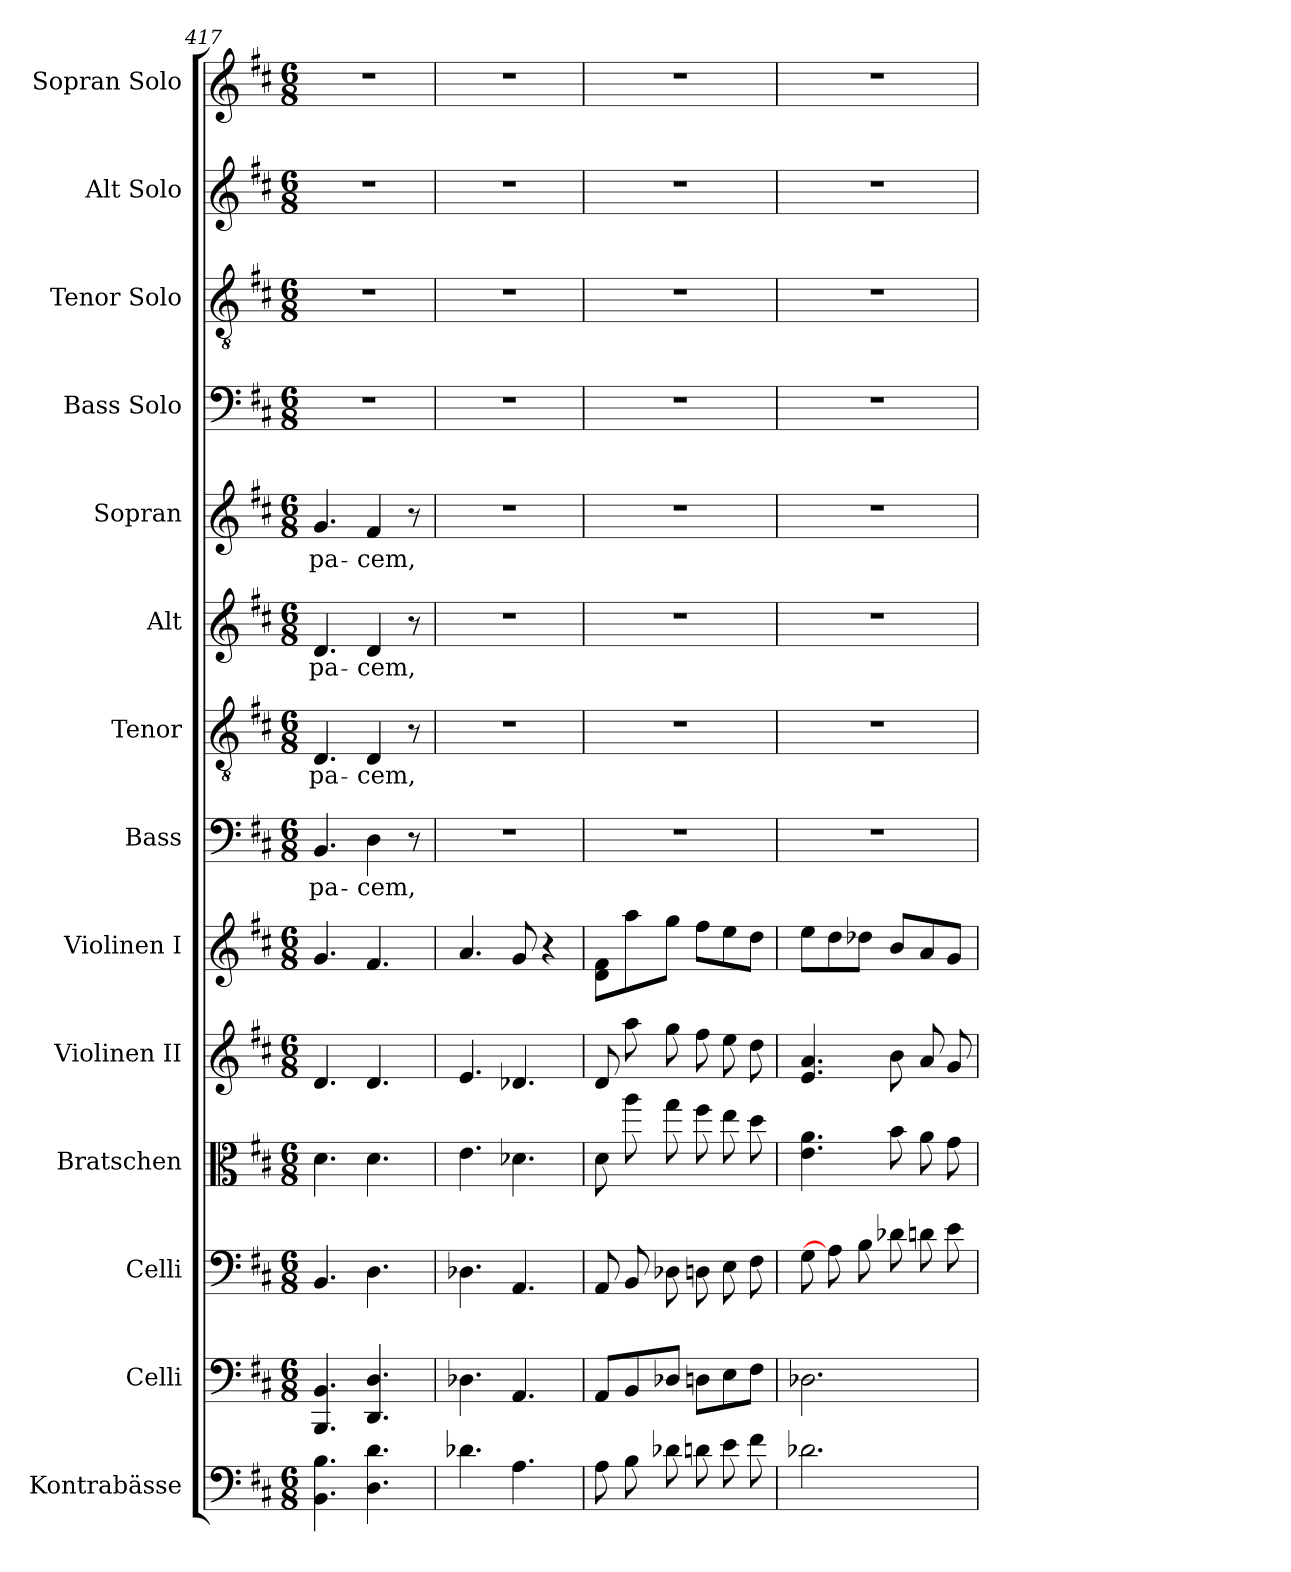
**kern	**kern	**kern	**kern	**kern	**kern	**kern	**text	**kern	**text	**kern	**text	**kern	**text	**kern	**kern	**kern	**kern
*part14	*part13	*part12	*part11	*part10	*part9	*part8	*part8	*part7	*part7	*part6	*part6	*part5	*part5	*part4	*part3	*part2	*part1
*staff14	*staff13	*staff12	*staff11	*staff10	*staff9	*staff8	*staff8	*staff7	*staff7	*staff6	*staff6	*staff5	*staff5	*staff4	*staff3	*staff2	*staff1
*I"Kontrabässe	*I"Celli	*I"Celli	*I"Bratschen	*I"Violinen II	*I"Violinen I	*I"Bass	*	*I"Tenor	*	*I"Alt	*	*I"Sopran	*	*I"Bass Solo	*I"Tenor Solo	*I"Alt Solo	*I"Sopran Solo
*	*I'Cl.	*	*	*	*I'Vl.	*I'B.	*	*I'T.	*	*I'A.	*	*I'S.	*	*I'B.S.	*I'T.S.	*I'A.S.	*I'S.S.
*clefF4	*clefF4	*clefF4	*clefC3	*clefG2	*clefG2	*clefF4	*	*clefGv2	*	*clefG2	*	*clefG2	*	*clefF4	*clefGv2	*clefG2	*clefG2
*ITrd7c12	*	*	*	*	*	*	*	*	*	*	*	*	*	*	*	*	*
*k[f#c#]	*k[f#c#]	*k[f#c#]	*k[f#c#]	*k[f#c#]	*k[f#c#]	*k[f#c#]	*	*k[f#c#]	*	*k[f#c#]	*	*k[f#c#]	*	*k[f#c#]	*k[f#c#]	*k[f#c#]	*k[f#c#]
*	*D:	*D:	*D:	*D:	*D:	*D:	*	*D:	*	*D:	*	*D:	*	*D:	*D:	*D:	*D:
*M6/8	*M6/8	*M6/8	*M6/8	*M6/8	*M6/8	*M6/8	*	*M6/8	*	*M6/8	*	*M6/8	*	*M6/8	*M6/8	*M6/8	*M6/8
*MM100	*MM100	*MM100	*MM100	*MM100	*MM100	*MM100	*	*MM100	*	*MM100	*	*MM100	*	*MM100	*MM100	*MM100	*MM100
=417	=417	=417	=417	=417	=417	=417	=417	=417	=417	=417	=417	=417	=417	=417	=417	=417	=417
!	!	!	!	!	!	!	!LO:LY:b	!	!LO:LY:b	!	!LO:LY:b	!	!LO:LY:b	!	!	!	!
4.BBB\ 4.BB\	4.BBB/ 4.BB/	4.BB/	4.d\	4.d/	4.g/	4.BB/	-pa-	4.D/	-pa-	4.d/	-pa-	4.g/	pa-	2.r	2.r	2.r	2.r
!	!	!	!	!	!	!	!LO:LY:b	!	!LO:LY:b	!	!LO:LY:b	!	!LO:LY:b	!	!	!	!
4.DD\ 4.D\	4.DD/ 4.D/	4.D\	4.d\	4.d/	4.f#/	4D\	cem,	4D/	cem,	4d/	cem,	4f#/	cem,	.	.	.	.
.	.	.	.	.	.	8r	.	8r	.	8r	.	8r	.	.	.	.	.
=418	=418	=418	=418	=418	=418	=418	=418	=418	=418	=418	=418	=418	=418	=418	=418	=418	=418
4.D-X\	4.D-X\	4.D-X\	4.e\	4.e/	4.a/	2.r	.	2.r	.	2.r	.	2.r	.	2.r	2.r	2.r	2.r
4.AA\	4.AA/	4.AA/	4.d-X\	4.d-X/	8g/	.	.	.	.	.	.	.	.	.	.	.	.
.	.	.	.	.	4r	.	.	.	.	.	.	.	.	.	.	.	.
=419	=419	=419	=419	=419	=419	=419	=419	=419	=419	=419	=419	=419	=419	=419	=419	=419	=419
8AA\	8AA/L	8AA/	8d\	8d/	8d\ 8f#\L	2.r	.	2.r	.	2.r	.	2.r	.	2.r	2.r	2.r	2.r
8BB\	8BB/	8BB/	8aa\	8aa\	8aa\	.	.	.	.	.	.	.	.	.	.	.	.
8D-X\	8D-X/J	8D-X\	8gg\	8gg\	8gg\J	.	.	.	.	.	.	.	.	.	.	.	.
8Dn\	8Dn\L	8Dn\	8ff#\	8ff#\	8ff#\L	.	.	.	.	.	.	.	.	.	.	.	.
8E\	8E\	8E\	8ee\	8ee\	8ee\	.	.	.	.	.	.	.	.	.	.	.	.
8F#\	8F#\J	8F#\	8dd\	8dd\	8dd\J	.	.	.	.	.	.	.	.	.	.	.	.
=420	=420	=420	=420	=420	=420	=420	=420	=420	=420	=420	=420	=420	=420	=420	=420	=420	=420
2.D-X\	2.D-X\	8G\	4.e\ 4.a\	4.e/ 4.a/	8ee\L	2.r	.	2.r	.	2.r	.	2.r	.	2.r	2.r	2.r	2.r
.	.	8A\]	.	.	8dd\	.	.	.	.	.	.	.	.	.	.	.	.
.	.	8B\	.	.	8dd-X\J	.	.	.	.	.	.	.	.	.	.	.	.
.	.	8d-X\	8b\	8b\	8b/L	.	.	.	.	.	.	.	.	.	.	.	.
.	.	8dn\	8a\	8a/	8a/	.	.	.	.	.	.	.	.	.	.	.	.
.	.	8e\	8g\	8g/	8g/J	.	.	.	.	.	.	.	.	.	.	.	.
=	=	=	=	=	=	=	=	=	=	=	=	=	=	=	=	=	=
*-	*-	*-	*-	*-	*-	*-	*-	*-	*-	*-	*-	*-	*-	*-	*-	*-	*-
